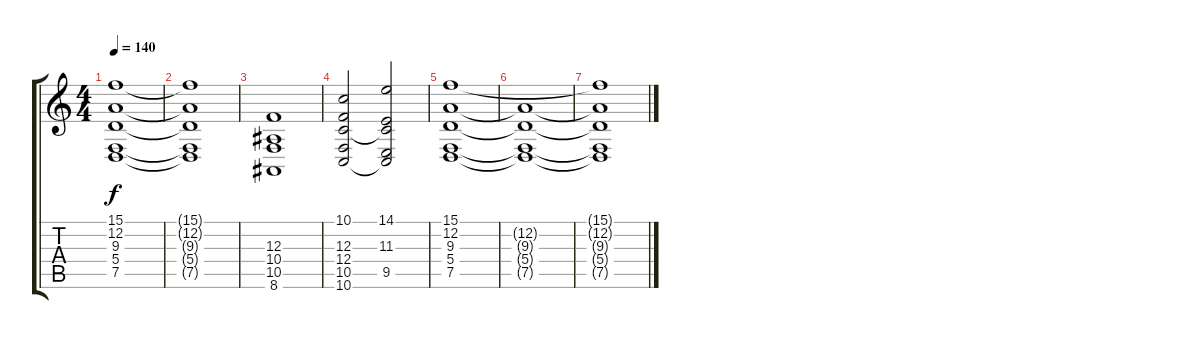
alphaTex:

\track "" {instrument stringensemble1}
\staff {score tabs}
\tuning (D4 A3 F3 C3 G2 D2) {hide}
\ts (4 4)
\tempo 140
\clef g2
\ks c
(15.1 12.2 9.3 5.4 7.5).1{dy f} |
(15.1{t} 12.2{t} 9.3{t} 5.4{t} 7.5{t}).1 |
(12.3 10.4 10.5 8.6).1 |
(10.1 12.3 12.4 10.5 10.6).2 (14.1 11.3 12.4{t} 9.5 10.6{t}).2 |
(15.1 12.2 9.3 5.4 7.5).1 |
(12.2{t} 9.3{t} 5.4{t} 7.5{t}).1 |
(15.1{t} 12.2{t} 9.3{t} 5.4{t} 7.5{t}).1
